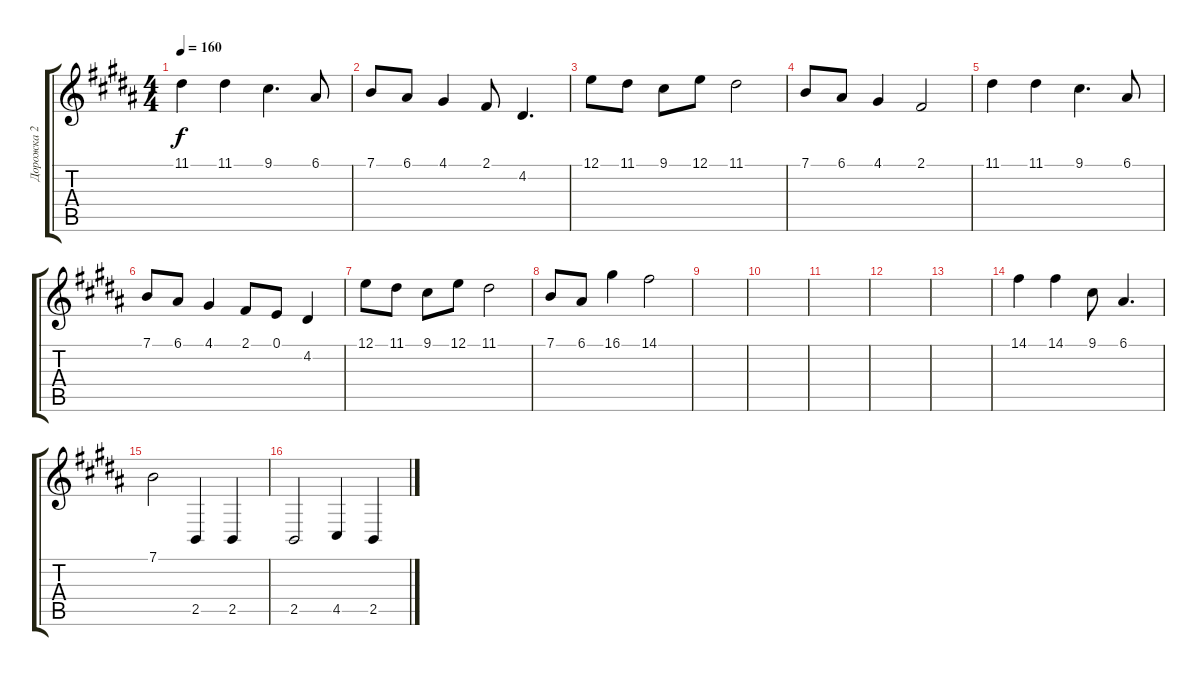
\track ("Дорожка 2" "Дорожка 2") {instrument flute}
\staff {score tabs}
\tuning (E4 B3 G3 D3 A2 E2) {hide}
\ts (4 4)
\tempo 160
\clef g2
\ks b
11.1.4{dy f} 11.1.4 9.1.4{d} 6.1.8 |
7.1.8 6.1.8 4.1.4 2.1.8 4.2.4{d} |
12.1.8 11.1.8 9.1.8 12.1.8 11.1.2 |
7.1.8 6.1.8 4.1.4 2.1.2 |
11.1.4 11.1.4 9.1.4{d} 6.1.8 |
7.1.8 6.1.8 4.1.4 2.1.8 0.1.8 4.2.4 |
12.1.8 11.1.8 9.1.8 12.1.8 11.1.2 |
7.1.8 6.1.8 16.1.4 14.1.2 |
|
|
|
|
|
14.1.4 14.1.4 9.1.8 6.1.4{d} |
7.1.2 2.5.4 2.5.4 |
2.5.2 4.5.4 2.5.4
